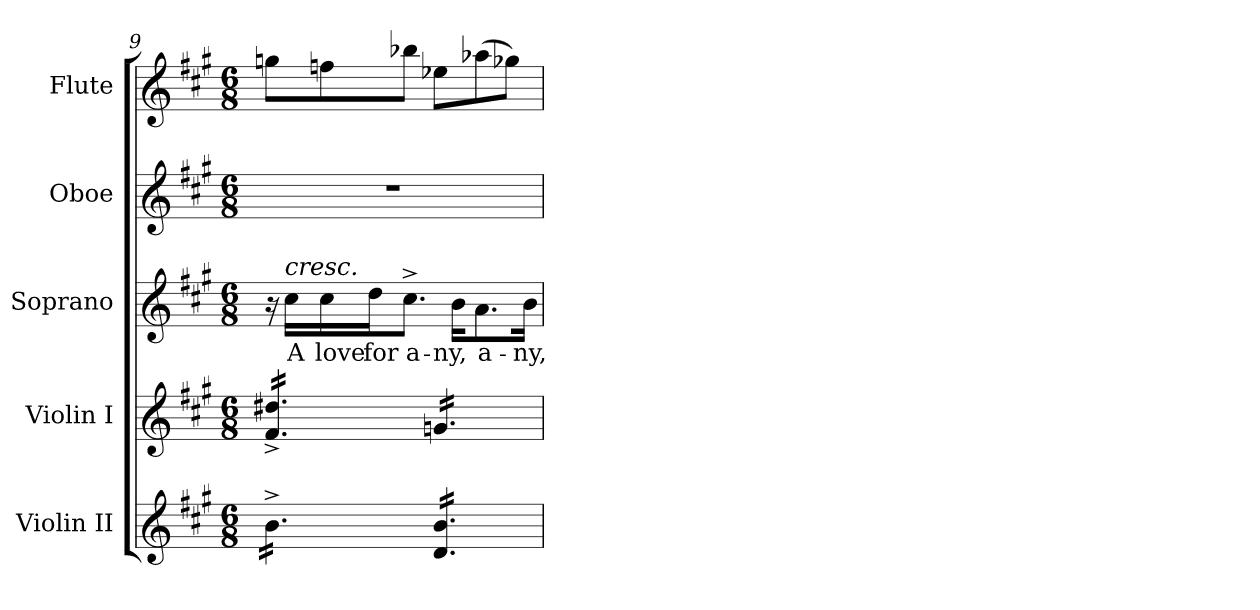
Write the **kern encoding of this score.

**kern	**kern	**kern	**text	**kern	**kern
*part5	*part4	*part3	*part3	*part2	*part1
*staff5	*staff4	*staff3	*staff3	*staff2	*staff1
*I"Violin II	*I"Violin I	*I"Soprano	*	*I"Oboe	*I"Flute
*I'Vln. II	*I'Vln. I	*I'S.	*	*I'Ob.	*I'Fl.
*clefG2	*clefG2	*clefG2	*	*clefG2	*clefG2
*k[f#c#g#]	*k[f#c#g#]	*k[f#c#g#]	*	*k[f#c#g#]	*k[f#c#g#]
*A:	*A:	*A:	*	*A:	*A:
*M6/8	*M6/8	*M6/8	*	*M6/8	*M6/8
=9	=9	=9	=9	=9	=9
!	!LO:TX:b:i:t=poco cresc.	!	!	!	!
!LO:TX:b:i:t=poco cresc.	!	!	!	!	!
!	!	!	!	!LO:N:vis=1	!
*tremolo	*	*	*	*	*
*	*tremolo	*	*	*	*
16b^i\LL	16f#i/^ 16dd#Xi^LL	16r	.	2.r	8ggni\L
!	!	!LO:TX:a:i:t=cresc.	!	!	!
!	!	!	!LO:LY:b:color=#000000	!	!
16b^i\	16f#i/^ 16dd#Xi^	16cc#i\LL	A	.	.
!	!	!	!LO:LY:b:color=#000000	!	!
16b^i\	16f#i/^ 16dd#Xi^	16cc#i\	love	.	8ffni\
!	!	!	!LO:LY:b:color=#000000	!	!
16b^i\	16f#i/^ 16dd#Xi^	16ddi\J	for	.	.
!	!	!	!LO:LY:b:color=#000000	!	!
16b^i\	16f#i/^ 16dd#Xi^	8.cc#^i\J	a-	.	8bb-Xi\J
16b^i\JJ	16f#i/^ 16dd#Xi^JJ	.	.	.	.
16di/ 16biLL	16gni/LL	.	.	.	8ee-Xi\L
!	!	!	!LO:LY:b:color=#000000	!	!
16di/ 16bi	16gni/	16bi\KL	-ny,	.	.
!	!	!	!LO:LY:b:color=#000000	!	!
16di/ 16bi	16gni/	8.ai\	a-	.	(8aa-Xi\
16di/ 16bi	16gni/	.	.	.	.
16di/ 16bi	16gni/	.	.	.	8gg-Xi\J)
!	!	!	!LO:LY:b:color=#000000	!	!
16di/ 16biJJ	16gni/JJ	16bi\Jk	-ny,	.	.
*	*Xtremolo	*	*	*	*
*Xtremolo	*	*	*	*	*
=	=	=	=	=	=
*-	*-	*-	*-	*-	*-
